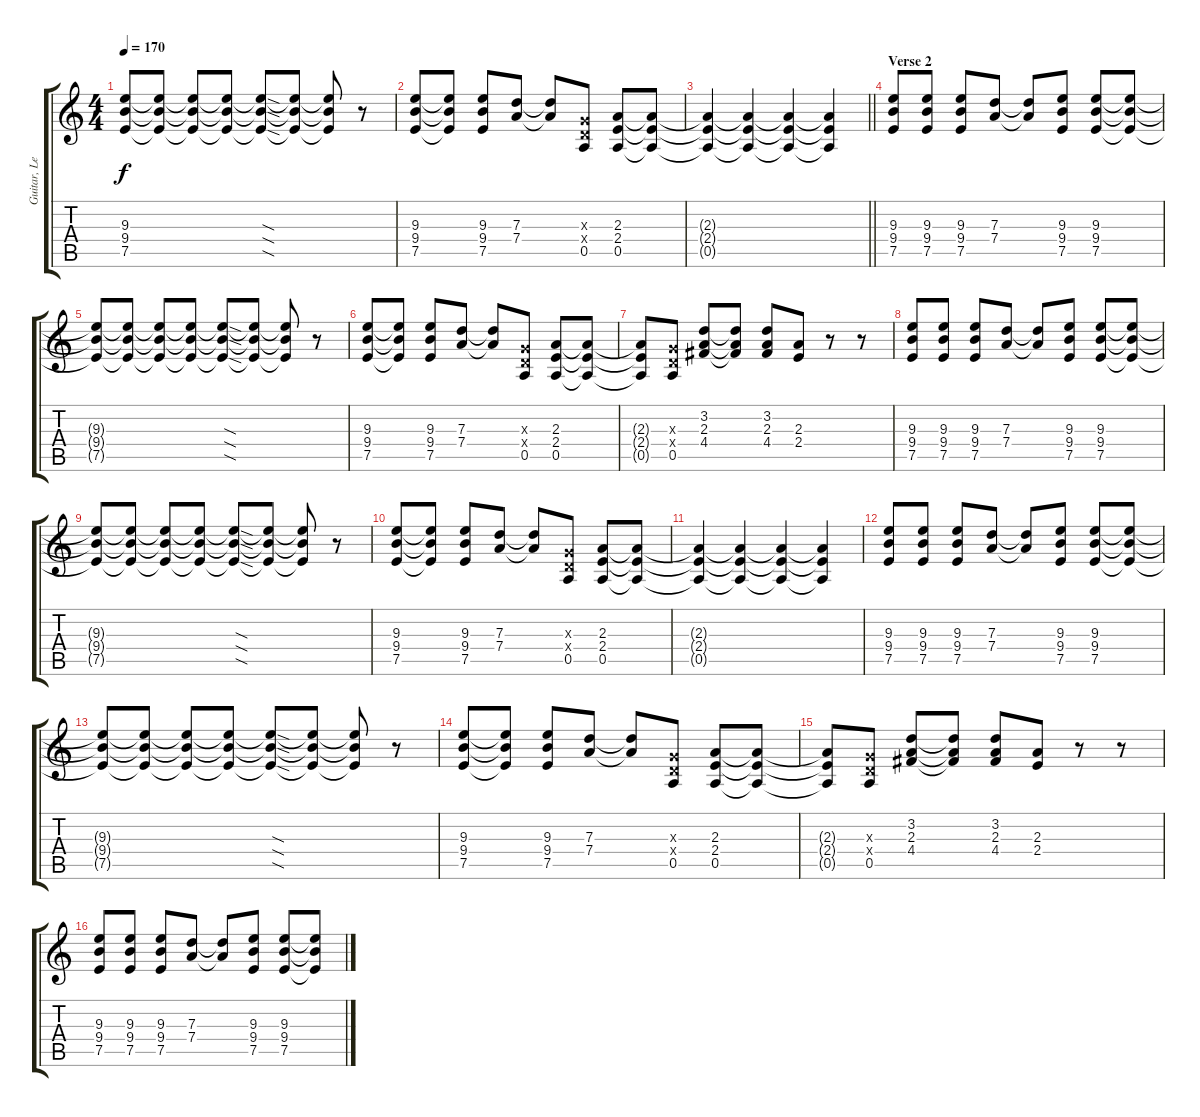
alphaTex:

\track ("Guitar, Lead" "Guitar, Le") {mute instrument distortionguitar}
\staff {score tabs}
\tuning (E4 B3 G3 D3 A2 E2) {hide}
\ts (4 4)
\tempo 170
\clef g2
\ks c
(9.3{t} 9.4{t} 7.5{t}).8{dy f} (9.3{t} 9.4{t} 7.5{t}).8 (9.3{t} 9.4{t} 7.5{t}).8 (9.3{t} 9.4{t} 7.5{t}).8 (9.3{sod t} 9.4{sod t} 7.5{sod t}).8 (9.3{t} 9.4{t} 7.5{t}).8 (9.3{t} 9.4{t} 7.5{t}).8 r.8 |
(9.3 9.4 7.5).8 (9.3{t} 9.4{t} 7.5{t}).8 (9.3 9.4 7.5).8 (7.3 7.4).8 (7.3{t} 7.4{t}).8 (0.3{x} 0.4{x} 0.5).8 (2.3 2.4 0.5).8 (2.3{t} 2.4{t} 0.5{t}).8 |
\barLineRight lightlight
(2.3{t} 2.4{t} 0.5{t}).4 (2.3{t} 2.4{t} 0.5{t}).4 (2.3{t} 2.4{t} 0.5{t}).4 (2.3{t} 2.4{t} 0.5{t}).4 |
\section ("" "Verse 2")
(9.3 9.4 7.5).8 (9.3 9.4 7.5).8 (9.3 9.4 7.5).8 (7.3 7.4).8 (7.3{t} 7.4{t}).8 (9.3 9.4 7.5).8 (9.3 9.4 7.5).8 (9.3{t} 9.4{t} 7.5{t}).8 |
(9.3{t} 9.4{t} 7.5{t}).8 (9.3{t} 9.4{t} 7.5{t}).8 (9.3{t} 9.4{t} 7.5{t}).8 (9.3{t} 9.4{t} 7.5{t}).8 (9.3{sod t} 9.4{sod t} 7.5{sod t}).8 (9.3{t} 9.4{t} 7.5{t}).8 (9.3{t} 9.4{t} 7.5{t}).8 r.8 |
(9.3 9.4 7.5).8 (9.3{t} 9.4{t} 7.5{t}).8 (9.3 9.4 7.5).8 (7.3 7.4).8 (7.3{t} 7.4{t}).8 (0.3{x} 0.4{x} 0.5).8 (2.3 2.4 0.5).8 (2.3{t} 2.4{t} 0.5{t}).8 |
(2.3{t} 2.4{t} 0.5{t}).8 (0.3{x} 0.4{x} 0.5).8 (3.2 2.3 4.4).8 (3.2{t} 2.3{t} 4.4{t}).8 (3.2 2.3 4.4).8 (2.3 2.4).8 r.8 r.8 |
(9.3 9.4 7.5).8 (9.3 9.4 7.5).8 (9.3 9.4 7.5).8 (7.3 7.4).8 (7.3{t} 7.4{t}).8 (9.3 9.4 7.5).8 (9.3 9.4 7.5).8 (9.3{t} 9.4{t} 7.5{t}).8 |
(9.3{t} 9.4{t} 7.5{t}).8 (9.3{t} 9.4{t} 7.5{t}).8 (9.3{t} 9.4{t} 7.5{t}).8 (9.3{t} 9.4{t} 7.5{t}).8 (9.3{sod t} 9.4{sod t} 7.5{sod t}).8 (9.3{t} 9.4{t} 7.5{t}).8 (9.3{t} 9.4{t} 7.5{t}).8 r.8 |
(9.3 9.4 7.5).8 (9.3{t} 9.4{t} 7.5{t}).8 (9.3 9.4 7.5).8 (7.3 7.4).8 (7.3{t} 7.4{t}).8 (0.3{x} 0.4{x} 0.5).8 (2.3 2.4 0.5).8 (2.3{t} 2.4{t} 0.5{t}).8 |
(2.3{t} 2.4{t} 0.5{t}).4 (2.3{t} 2.4{t} 0.5{t}).4 (2.3{t} 2.4{t} 0.5{t}).4 (2.3{t} 2.4{t} 0.5{t}).4 |
(9.3 9.4 7.5).8 (9.3 9.4 7.5).8 (9.3 9.4 7.5).8 (7.3 7.4).8 (7.3{t} 7.4{t}).8 (9.3 9.4 7.5).8 (9.3 9.4 7.5).8 (9.3{t} 9.4{t} 7.5{t}).8 |
(9.3{t} 9.4{t} 7.5{t}).8 (9.3{t} 9.4{t} 7.5{t}).8 (9.3{t} 9.4{t} 7.5{t}).8 (9.3{t} 9.4{t} 7.5{t}).8 (9.3{sod t} 9.4{sod t} 7.5{sod t}).8 (9.3{t} 9.4{t} 7.5{t}).8 (9.3{t} 9.4{t} 7.5{t}).8 r.8 |
(9.3 9.4 7.5).8 (9.3{t} 9.4{t} 7.5{t}).8 (9.3 9.4 7.5).8 (7.3 7.4).8 (7.3{t} 7.4{t}).8 (0.3{x} 0.4{x} 0.5).8 (2.3 2.4 0.5).8 (2.3{t} 2.4{t} 0.5{t}).8 |
(2.3{t} 2.4{t} 0.5{t}).8 (0.3{x} 0.4{x} 0.5).8 (3.2 2.3 4.4).8 (3.2{t} 2.3{t} 4.4{t}).8 (3.2 2.3 4.4).8 (2.3 2.4).8 r.8 r.8 |
(9.3 9.4 7.5).8 (9.3 9.4 7.5).8 (9.3 9.4 7.5).8 (7.3 7.4).8 (7.3{t} 7.4{t}).8 (9.3 9.4 7.5).8 (9.3 9.4 7.5).8 (9.3{t} 9.4{t} 7.5{t}).8
